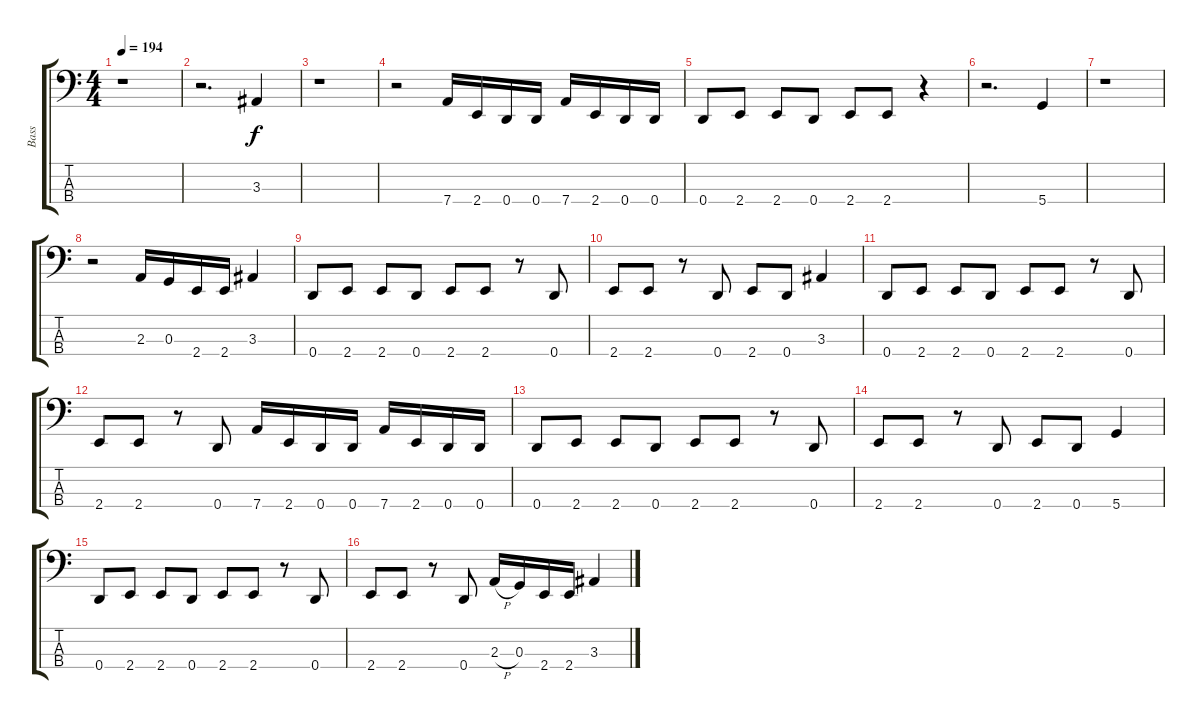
\track ("Bass" "Bass") {instrument electricbasspick}
\staff {score tabs}
\tuning (F2 C2 G1 D1) {hide}
\ts (4 4)
\tempo 194
\clef f4
\ks c
r.1{dy f instrument electricbasspick} |
r.2{d} 3.3.4 |
r.1 |
r.2 7.4.16 2.4.16 0.4.16 0.4.16 7.4.16 2.4.16 0.4.16 0.4.16 |
0.4.8 2.4.8 2.4.8 0.4.8 2.4.8 2.4.8 r.4 |
r.2{d} 5.4.4 |
r.1 |
r.2 2.3.16 0.3.16 2.4.16 2.4.16 3.3.4 |
0.4.8 2.4.8 2.4.8 0.4.8 2.4.8 2.4.8 r.8 0.4.8 |
2.4.8 2.4.8 r.8 0.4.8 2.4.8 0.4.8 3.3.4 |
0.4.8 2.4.8 2.4.8 0.4.8 2.4.8 2.4.8 r.8 0.4.8 |
2.4.8 2.4.8 r.8 0.4.8 7.4.16 2.4.16 0.4.16 0.4.16 7.4.16 2.4.16 0.4.16 0.4.16 |
0.4.8 2.4.8 2.4.8 0.4.8 2.4.8 2.4.8 r.8 0.4.8 |
2.4.8 2.4.8 r.8 0.4.8 2.4.8 0.4.8 5.4.4 |
0.4.8 2.4.8 2.4.8 0.4.8 2.4.8 2.4.8 r.8 0.4.8 |
2.4.8 2.4.8 r.8 0.4.8 2.3{h}.16 0.3.16 2.4.16 2.4.16 3.3.4
